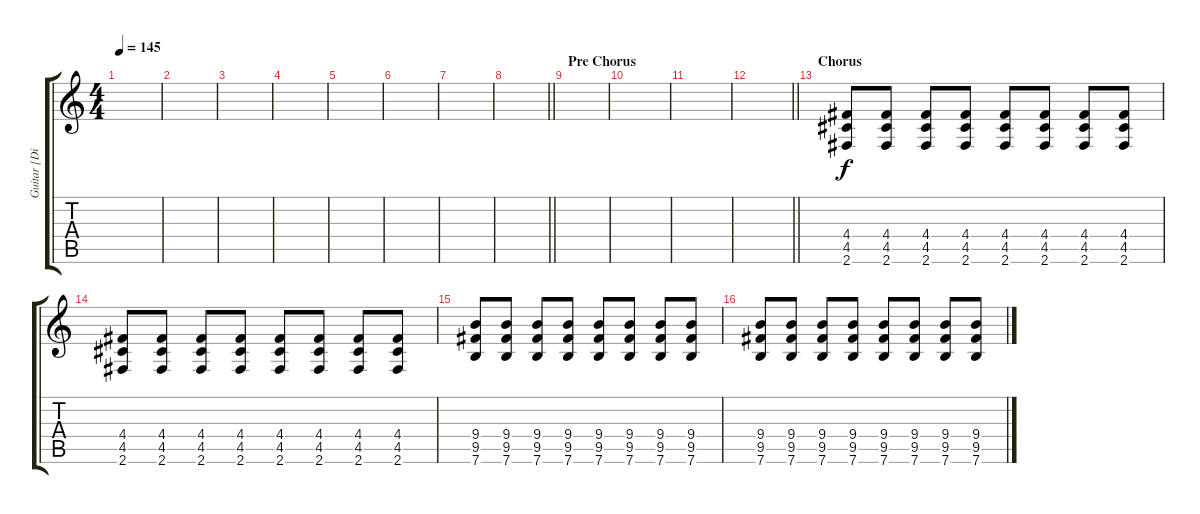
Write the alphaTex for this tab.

\track ("Guitar [Distorted]" "Guitar [Di") {instrument distortionguitar}
\staff {score tabs}
\tuning (E4 B3 G3 D3 A2 E2) {hide}
\ts (4 4)
\tempo 145
\clef g2
\ks c
|
|
|
|
|
|
|
\barLineRight lightlight
|
\section ("" "Pre Chorus")
|
|
|
\barLineRight lightlight
|
\section ("" "Chorus")
(4.4 4.5 2.6).8 (4.4 4.5 2.6).8 (4.4 4.5 2.6).8 (4.4 4.5 2.6).8 (4.4 4.5 2.6).8 (4.4 4.5 2.6).8 (4.4 4.5 2.6).8 (4.4 4.5 2.6).8 |
(4.4 4.5 2.6).8 (4.4 4.5 2.6).8 (4.4 4.5 2.6).8 (4.4 4.5 2.6).8 (4.4 4.5 2.6).8 (4.4 4.5 2.6).8 (4.4 4.5 2.6).8 (4.4 4.5 2.6).8 |
(9.4 9.5 7.6).8 (9.4 9.5 7.6).8 (9.4 9.5 7.6).8 (9.4 9.5 7.6).8 (9.4 9.5 7.6).8 (9.4 9.5 7.6).8 (9.4 9.5 7.6).8 (9.4 9.5 7.6).8 |
(9.4 9.5 7.6).8 (9.4 9.5 7.6).8 (9.4 9.5 7.6).8 (9.4 9.5 7.6).8 (9.4 9.5 7.6).8 (9.4 9.5 7.6).8 (9.4 9.5 7.6).8 (9.4 9.5 7.6).8
